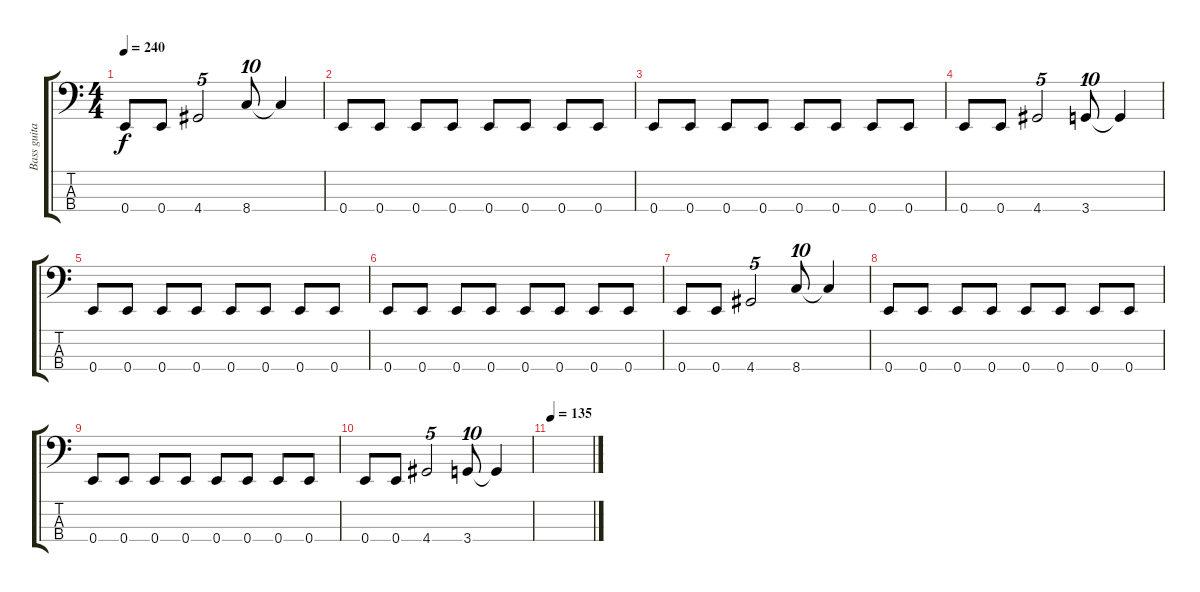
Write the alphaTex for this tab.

\track ("Bass guitar" "Bass guita") {instrument electricbassfinger}
\staff {score tabs}
\tuning (G2 D2 A1 E1) {hide}
\ts (4 4)
\tempo 240
\clef f4
\ks c
0.4.8{dy f} 0.4.8 4.4.2{tu (5 4)} 8.4.8{tu (10 8)} 8.4{t}.4 |
0.4.8 0.4.8 0.4.8 0.4.8 0.4.8 0.4.8 0.4.8 0.4.8 |
0.4.8 0.4.8 0.4.8 0.4.8 0.4.8 0.4.8 0.4.8 0.4.8 |
0.4.8 0.4.8 4.4.2{tu (5 4)} 3.4.8{tu (10 8)} 3.4{t}.4 |
0.4.8 0.4.8 0.4.8 0.4.8 0.4.8 0.4.8 0.4.8 0.4.8 |
0.4.8 0.4.8 0.4.8 0.4.8 0.4.8 0.4.8 0.4.8 0.4.8 |
0.4.8 0.4.8 4.4.2{tu (5 4)} 8.4.8{tu (10 8)} 8.4{t}.4 |
0.4.8 0.4.8 0.4.8 0.4.8 0.4.8 0.4.8 0.4.8 0.4.8 |
0.4.8 0.4.8 0.4.8 0.4.8 0.4.8 0.4.8 0.4.8 0.4.8 |
0.4.8 0.4.8 4.4.2{tu (5 4)} 3.4.8{tu (10 8)} 3.4{t}.4 |
\tempo 135
